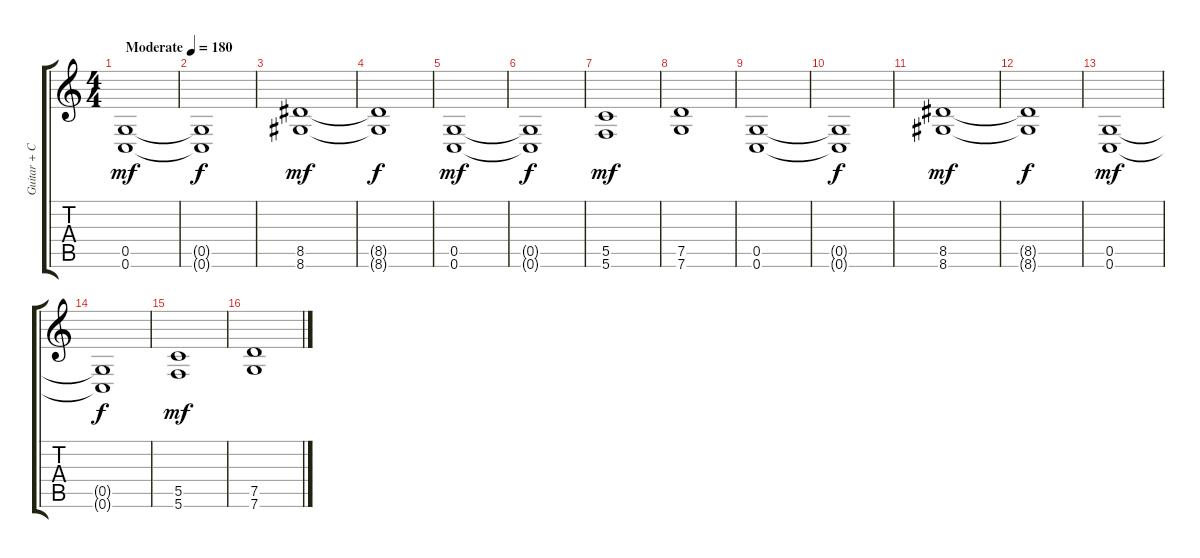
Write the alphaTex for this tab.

\track ("Guitar + Cymbal" "Guitar + C") {instrument distortionguitar}
\staff {score tabs}
\tuning (D4 A3 F3 C3 G2 C2) {hide}
\ts (4 4)
\tempo (180 "Moderate")
\clef g2
\ks c
(0.5 0.6).1{dy mf instrument distortionguitar} |
(0.5{t} 0.6{t}).1{dy f} |
(8.5 8.6).1{dy mf} |
(8.5{t} 8.6{t}).1{dy f} |
(0.5 0.6).1{dy mf} |
(0.5{t} 0.6{t}).1{dy f} |
(5.5 5.6).1{dy mf} |
(7.5 7.6).1 |
(0.5 0.6).1 |
(0.5{t} 0.6{t}).1{dy f} |
(8.5 8.6).1{dy mf} |
(8.5{t} 8.6{t}).1{dy f} |
(0.5 0.6).1{dy mf} |
(0.5{t} 0.6{t}).1{dy f} |
(5.5 5.6).1{dy mf} |
(7.5 7.6).1
